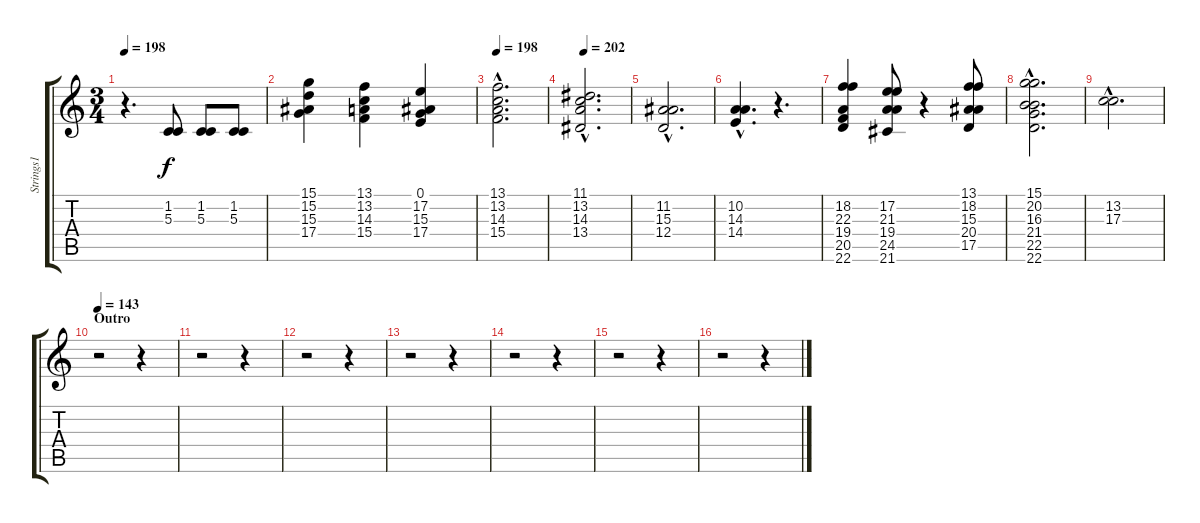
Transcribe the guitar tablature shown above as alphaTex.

\track ("Strings1" "Strings1") {instrument pad7halo}
\staff {score tabs}
\tuning (E4 B3 G3 D3 A2 E2) {hide}
\ts (3 4)
\tempo 198
\clef g2
\ks c
r.4{d dy f} (1.2 5.3).8 (1.2 5.3).8 (1.2 5.3).8 |
(15.1 15.2 15.3 17.4).4 (13.1 13.2 14.3 15.4).4 (0.1 17.2 15.3 17.4).4 |
\tempo 198
(13.1{hac} 13.2{hac} 14.3{hac} 15.4{hac}).2{d} |
\tempo 202
(11.1{hac} 13.2{hac} 14.3{hac} 13.4{hac}).2{d} |
(11.2{hac} 15.3{hac} 12.4{hac}).2{d} |
(10.2{hac} 14.3{hac} 14.4{hac}).4{d} r.4{d} |
(18.2 22.3 19.4 20.5 22.6).4 (17.2 21.3 19.4 24.5 21.6).8 r.4 (13.1 18.2 15.3 20.4 17.5).8 |
(15.1{hac} 20.2{hac} 16.3{hac} 21.4{hac} 22.5{hac} 22.6{hac}).2{d} |
(13.2{hac} 17.3{hac}).2{d} |
\section ("" "Outro")
\tempo 143
r.2 r.4 |
r.2 r.4 |
r.2 r.4 |
r.2 r.4 |
r.2 r.4 |
r.2 r.4 |
r.2 r.4
